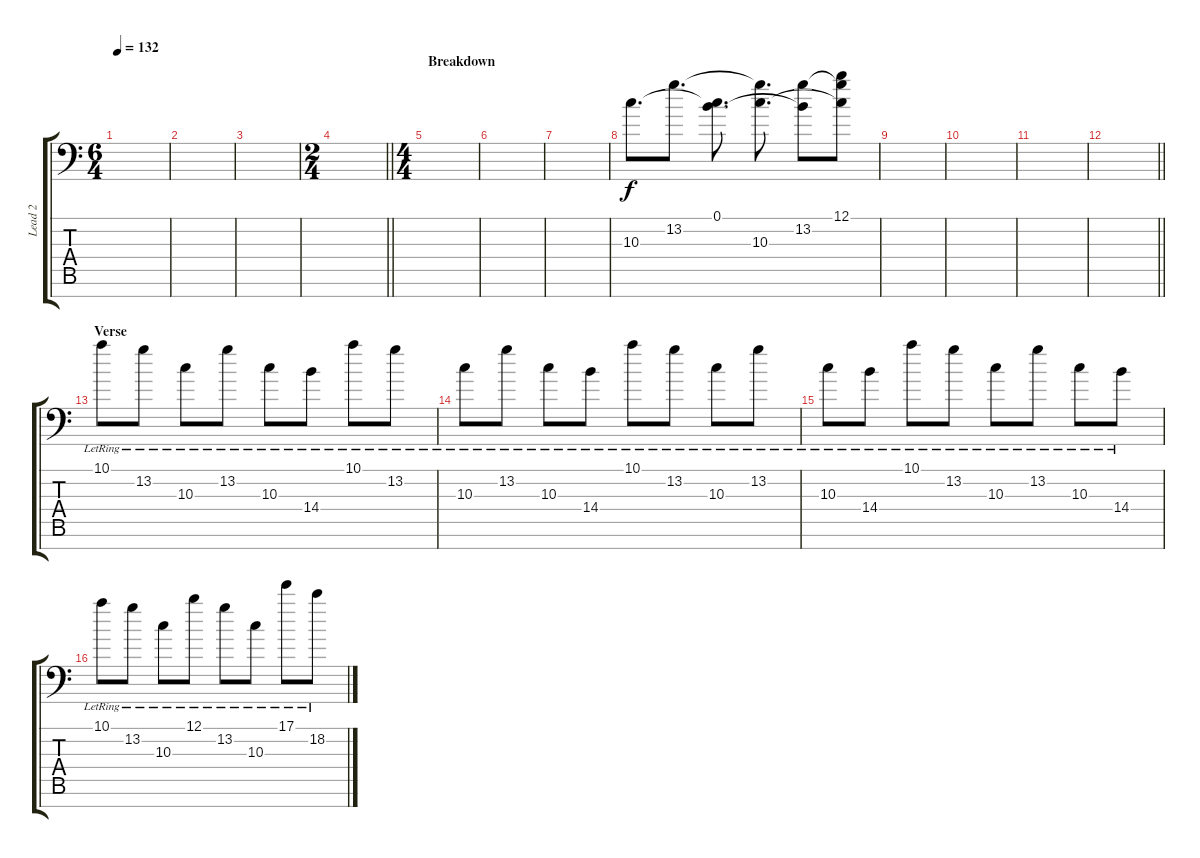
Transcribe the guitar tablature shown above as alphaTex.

\track ("Lead 2" "Lead 2") {instrument distortionguitar}
\staff {score tabs}
\tuning (B3 Gb3 D3 A2 E2 A1 E1) {hide}
\ts (6 4)
\tempo 132
\clef f4
\ks c
|
|
|
\ts (2 4)
\barLineRight lightlight
|
\ts (4 4)
\section ("" "Breakdown")
|
|
|
10.3.8{d} 13.2.8{d} (0.1 10.3{t}).8{d} (13.2{t} 10.3).8{d} (0.1{t} 13.2).8 (12.1 13.2{t} 10.3{t}).8 |
|
|
|
\barLineRight lightlight
|
\section ("" "Verse")
10.1{lr}.8{volume 10 instrument electricguitarjazz} 13.2{lr}.8 10.3{lr}.8 13.2{lr}.8 10.3{lr}.8 14.4{lr}.8 10.1{lr}.8 13.2{lr}.8 |
10.3{lr}.8 13.2{lr}.8 10.3{lr}.8 14.4{lr}.8 10.1{lr}.8 13.2{lr}.8 10.3{lr}.8 13.2{lr}.8 |
10.3{lr}.8 14.4{lr}.8 10.1{lr}.8 13.2{lr}.8 10.3{lr}.8 13.2{lr}.8 10.3{lr}.8 14.4{lr}.8 |
10.1{lr}.8 13.2{lr}.8 10.3{lr}.8 12.1{lr}.8 13.2{lr}.8 10.3{lr}.8 17.1{lr}.8 18.2{lr}.8
